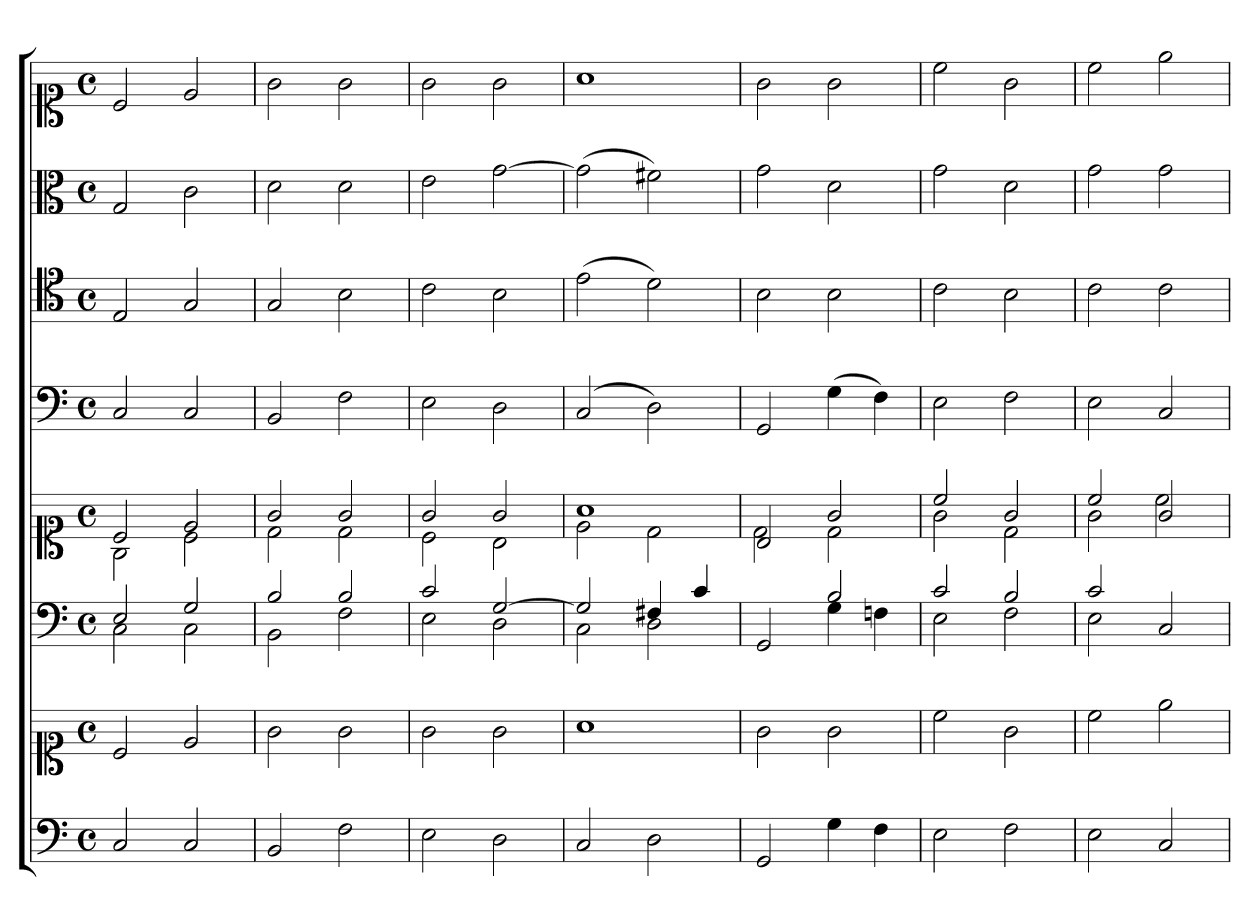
**kern	**kern	**kern	**kern	**kern	**kern	**kern	**kern
*part6	*part6	*part5	*part5	*part4	*part3	*part2	*part1
*staff8	*staff7	*staff6	*staff5	*staff4	*staff3	*staff2	*staff1
*clefF4	*clefC1	*clefF4	*clefC1	*clefF4	*clefC4	*clefC3	*clefC1
*k[]	*k[]	*k[]	*k[]	*k[]	*k[]	*k[]	*k[]
*M4/4	*M4/4	*M4/4	*M4/4	*M4/4	*M4/4	*M4/4	*M4/4
*met(c)	*met(c)	*met(c)	*met(c)	*met(c)	*met(c)	*met(c)	*met(c)
*MM180	*MM180	*MM180	*MM180	*MM180	*MM180	*MM180	*MM180
=1	=1	=1	=1	=1	=1	=1	=1
*	*	*^	*^	*	*	*	*
2C	2c	2E	2C	2c	2G	2C	2E	2G	2c
2C	2e	2G	2C	2e	2c	2C	2G	2c	2e
=2	=2	=2	=2	=2	=2	=2	=2	=2	=2
2BB	2g	2B	2BB	2g	2d	2BB	2G	2d	2g
2F	2g	2B	2F	2g	2d	2F	2B	2d	2g
=3	=3	=3	=3	=3	=3	=3	=3	=3	=3
2E	2g	2c	2E	2g	2c	2E	2c	2e	2g
2D	2g	[2G	2D	2g	2B	2D	2B	[2g	2g
=4	=4	=4	=4	=4	=4	=4	=4	=4	=4
2C	1a	2G]	2C	1a	2e	(2C	(2e	(2g]	1a
2D	.	4F#X	2D	.	2d	2D)	2d)	2f#X)	.
.	.	4c	.	.	.	.	.	.	.
=5	=5	=5	=5	=5	=5	=5	=5	=5	=5
2GG	2g	2ryy	2GG	2B	2d	2GG	2B	2g	2g
4G	2g	2B	4G	2g	2d	(4G	2B	2d	2g
4F	.	.	4Fn	.	.	4F)	.	.	.
=6	=6	=6	=6	=6	=6	=6	=6	=6	=6
2E	2cc	2c	2E	2cc	2g	2E	2c	2g	2cc
2F	2g	2B	2F	2g	2d	2F	2B	2d	2g
=7	=7	=7	=7	=7	=7	=7	=7	=7	=7
2E	2cc	2c	2E	2cc	2g	2E	2c	2g	2cc
2C	2ee	2ryy	2C	2g	2cc	2C	2c	2g	2ee
*	*	*v	*v	*	*	*	*	*	*
*	*	*	*v	*v	*	*	*	*
=	=	=	=	=	=	=	=
*-	*-	*-	*-	*-	*-	*-	*-
